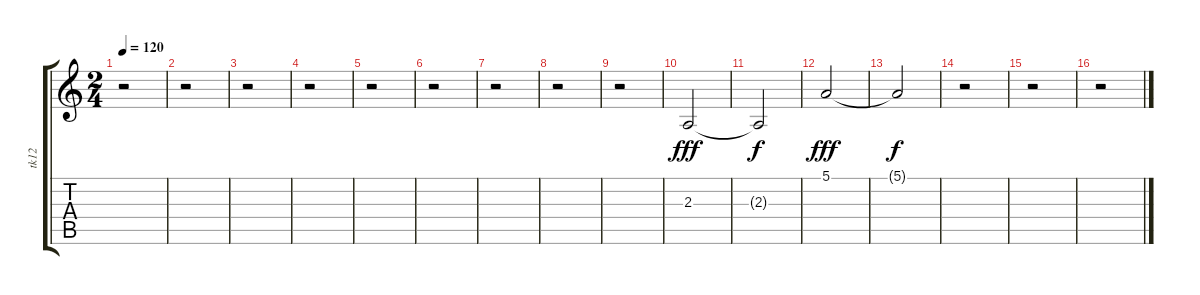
\track ("tk12" "tk12") {instrument lead1square}
\staff {score tabs}
\tuning (E4 B3 G3 D3 A2 E2) {hide}
\ts (2 4)
\tempo 120
\clef g2
\ks c
r.2{dy f} |
r.2 |
r.2 |
r.2 |
r.2 |
r.2 |
r.2 |
r.2 |
r.2 |
2.3.2{dy fff} |
2.3{t}.2{dy f} |
5.1.2{dy fff} |
5.1{t}.2{dy f} |
r.2 |
r.2 |
r.2
